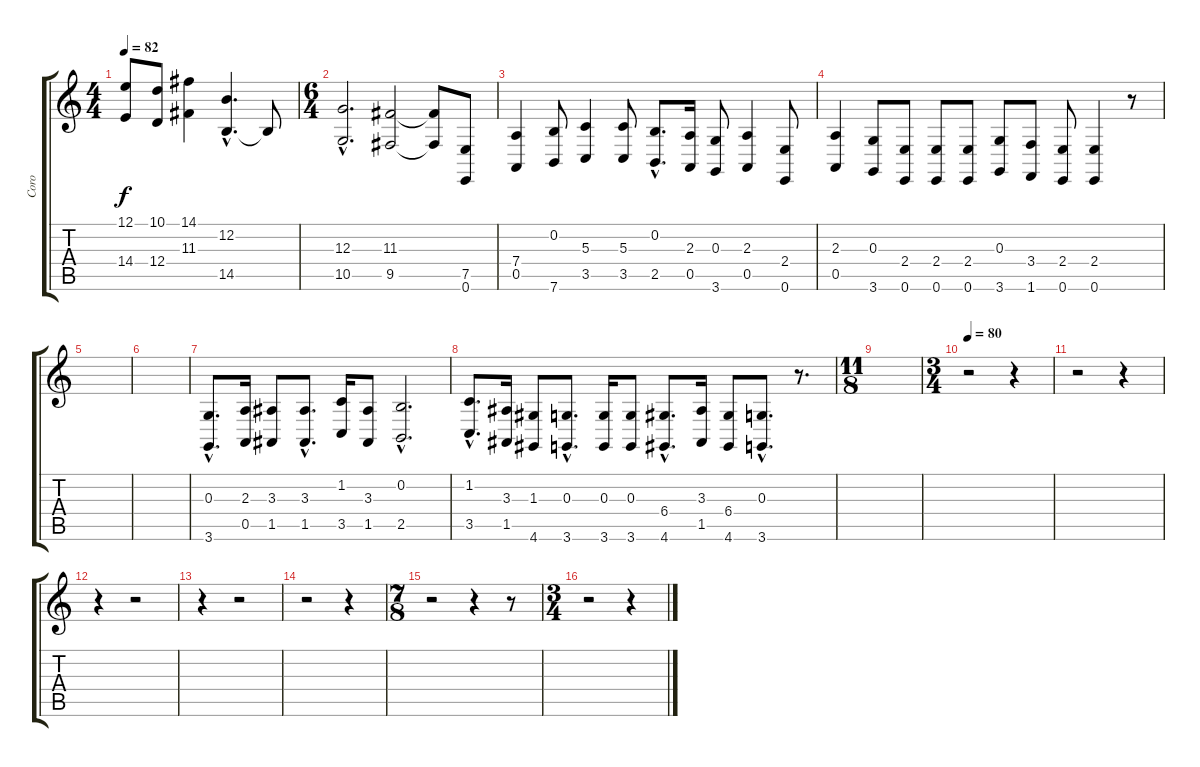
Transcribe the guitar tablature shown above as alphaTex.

\track ("Coro" "Coro") {instrument pad4choir}
\staff {score tabs}
\tuning (E4 B3 G3 D3 A2 E2) {hide}
\ts (4 4)
\tempo 82
\clef g2
\ks c
(12.1 14.4).8{dy f} (10.1 12.4).8 (14.1 11.3).4 (12.2{hac} 14.5{hac}).4{d} 14.5{t}.8 |
\ts (6 4)
(12.3{hac} 10.5{hac}).2{d} (11.3 9.5).2 (11.3{t} 9.5{t}).8 (7.5 0.6).8 |
(7.4 0.5).4 (0.2 7.6).8 (5.3 3.5).4 (5.3 3.5).8 (0.2{hac} 2.5{hac}).8{d} (2.3 0.5).16 (0.3 3.6).8 (2.3 0.5).4 (2.4 0.6).8 |
(2.3 0.5).4 (0.3 3.6).8 (2.4 0.6).8 (2.4 0.6).8 (2.4 0.6).8 (0.3 3.6).8 (3.4 1.6).8 (2.4 0.6).8 (2.4 0.6).4 r.8 |
|
|
(0.3{hac} 3.6{hac}).8{d} (2.3 0.5).16 (3.3 1.5).8 (3.3{hac} 1.5{hac}).8{d} (1.2 3.5).16 (3.3 1.5).8 (0.2{hac} 2.5{hac}).2{d} |
(1.2{hac} 3.5{hac}).8{d} (3.3 1.5).16 (1.3 4.6).8 (0.3{hac} 3.6{hac}).8{d} (0.3 3.6).16 (0.3 3.6).8 (6.4{hac} 4.6{hac}).8{d} (3.3 1.5).16 (6.4 4.6).8 (0.3{hac} 3.6{hac}).8{d} r.8{d} |
\ts (11 8)
|
\ts (3 4)
\tempo 80
r.2 r.4 |
r.2 r.4 |
r.4 r.2 |
r.4 r.2 |
r.2 r.4 |
\ts (7 8)
r.2 r.4 r.8 |
\ts (3 4)
r.2 r.4
